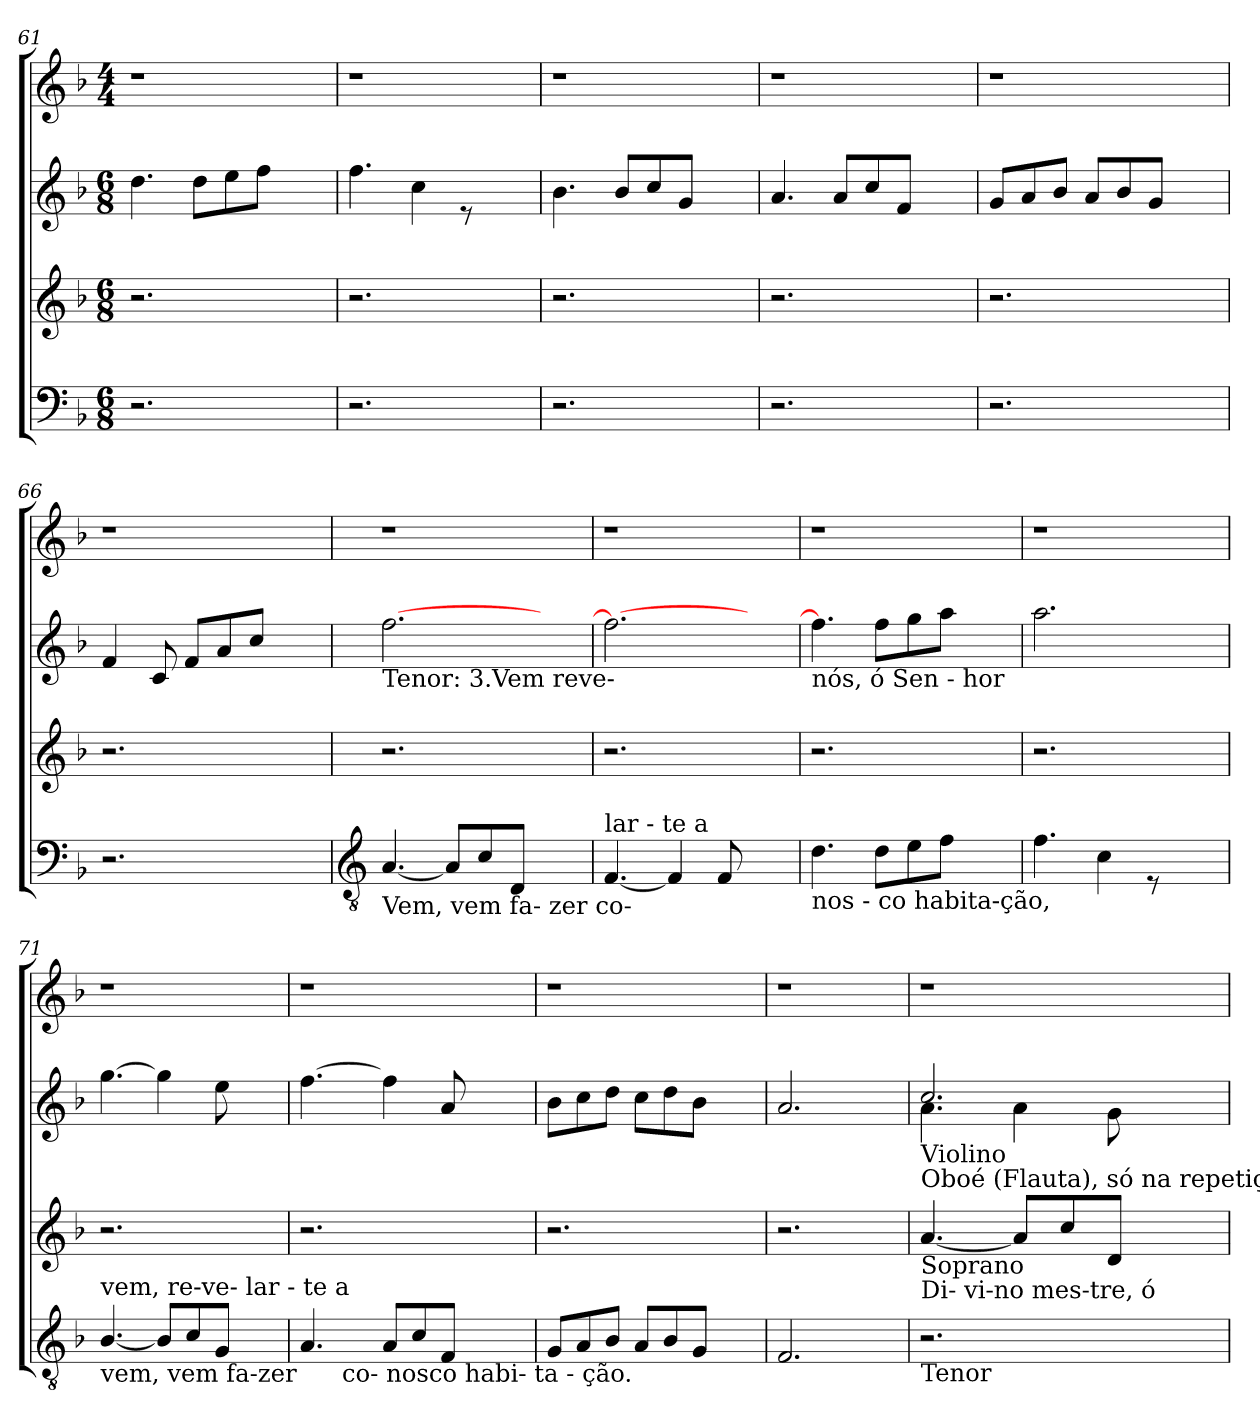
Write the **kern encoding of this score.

**kern	**kern	**kern	**kern
*part4	*part3	*part2	*part1
*staff4	*staff3	*staff2	*staff1
*clefF4	*clefG2	*clefG2	*clefG2
*k[b-]	*k[b-]	*k[b-]	*k[b-]
*F:	*F:	*F:	*F:
*M6/8	*M6/8	*M6/8	*M4/4
=61	=61	=61	=61
2.r	2.r	4.dd\	1r
.	.	8dd\L	.
.	.	8ee\	.
.	.	8ff\J	.
4ryy	4ryy	4ryy	.
=62	=62	=62	=62
2.r	2.r	4.ff\	1r
.	.	4cc\	.
.	.	8re	.
4ryy	4ryy	4ryy	.
=63	=63	=63	=63
2.r	2.r	4.b-\	1r
.	.	8b-/L	.
.	.	8cc/	.
.	.	8g/J	.
4ryy	4ryy	4ryy	.
=64	=64	=64	=64
2.r	2.r	4.a/	1r
.	.	8a/L	.
.	.	8cc/	.
.	.	8f/J	.
4ryy	4ryy	4ryy	.
=65	=65	=65	=65
2.r	2.r	8g/L	1r
.	.	8a/	.
.	.	8b-/J	.
.	.	8a/L	.
.	.	8b-/	.
.	.	8g/J	.
4ryy	4ryy	4ryy	.
=66	=66	=66	=66
2.r	2.r	4f/	1r
.	.	8c/	.
.	.	8f/L	.
.	.	8a/	.
.	.	8cc/J	.
4ryy	4ryy	4ryy	.
!!LO:LB:g=z
=67	=67	=67	=67
*clefGv2	*	*	*
!	!	!LO:TX:b:t=Tenor&colon; 3.Vem reve-	!
!LO:TX:b:t=Vem,   vem fa- zer         co-	!	!	!
[<4.A/	2.r	[>2.ff\	1r
8A/L]	.	.	.
8c/	.	.	.
8D/J	.	.	.
4ryy	4ryy	4ryy	.
=68	=68	=68	=68
!LO:TX:a:t=lar -   te   a	!	!	!
[<4.F/	2.r	2.ff\_	1r
4F/]	.	.	.
8F/	.	.	.
4ryy	4ryy	4ryy	.
=69	=69	=69	=69
!	!	!LO:TX:b:t=nós, ó     Sen - hor	!
!LO:TX:b:t=nos - co habita-ção,	!	!	!
4.d\	2.r	4.ff\]	1r
8d\L	.	8ff\L	.
8e\	.	8gg\	.
8f\J	.	8aa\J	.
4ryy	4ryy	4ryy	.
=70	=70	=70	=70
4.f\	2.r	2.aa\	1r
4c\	.	.	.
8rE	.	.	.
4ryy	4ryy	4ryy	.
=71	=71	=71	=71
!LO:TX:a:t=vem,     re-ve- lar -  te      a	!	!	!
!LO:TX:b:t=vem,   vem fa-zer	!	!	!
[<4.B-/	2.r	[>4.gg\	1r
8B-/L]	.	4gg\]	.
8c/	.	.	.
8G/J	.	8ee\	.
4ryy	4ryy	4ryy	.
=72	=72	=72	=72
*^	*	*	*
4.A/	8ryy	2.r	[>4.ff\	1r
.	32ryy	.	.	.
!	!LO:TX:b:t=co-  nosco habi- ta - ção.	!	!	!
.	2ryy	.	.	.
8A/L	.	.	4ff\]	.
8c/	.	.	.	.
8F/J	.	.	8a/	.
.	4ryy	.	.	.
4ryy	.	4ryy	4ryy	.
.	16.ryy	.	.	.
=73	=73	=73	=73	=73
!LO:TX:b:t=nós,Je-sus,Sen-hor,	!	!	!	!
*v	*v	*	*	*
8G/L	2.r	8b-\L	1r
8A/	.	8cc\	.
8B-/J	.	8dd\J	.
8A/L	.	8cc\L	.
8B-/	.	8dd\	.
8G/J	.	8b-\J	.
4ryy	4ryy	4ryy	.
=74	=74	=74	=74
2.F/	2.r	2.a/	1r
4ryy	4ryy	4ryy	.
!!LO:PB:g=z
=75	=75	=75	=75
*	*	*^	*
!	!	!LO:TX:b:t=Violino	!	!
!	!	!LO:TX:b:t=Oboé (Flauta), só na repetição	!	!
!	!LO:TX:b:t=Soprano	!	!	!
!	!LO:TX:b:t=Di-      vi-no   mes-tre,   ó	!	!	!
!LO:TX:b:t=Tenor	!	!	!	!
2.r	[<4.a/	2.cc/	4.a\	1r
.	8a/L]	.	4a\	.
.	8cc/	.	.	.
.	8d/J	.	8g\	.
4ryy	4ryy	4ryy	4ryy	.
*	*	*v	*v	*
=	=	=	=
*-	*-	*-	*-
